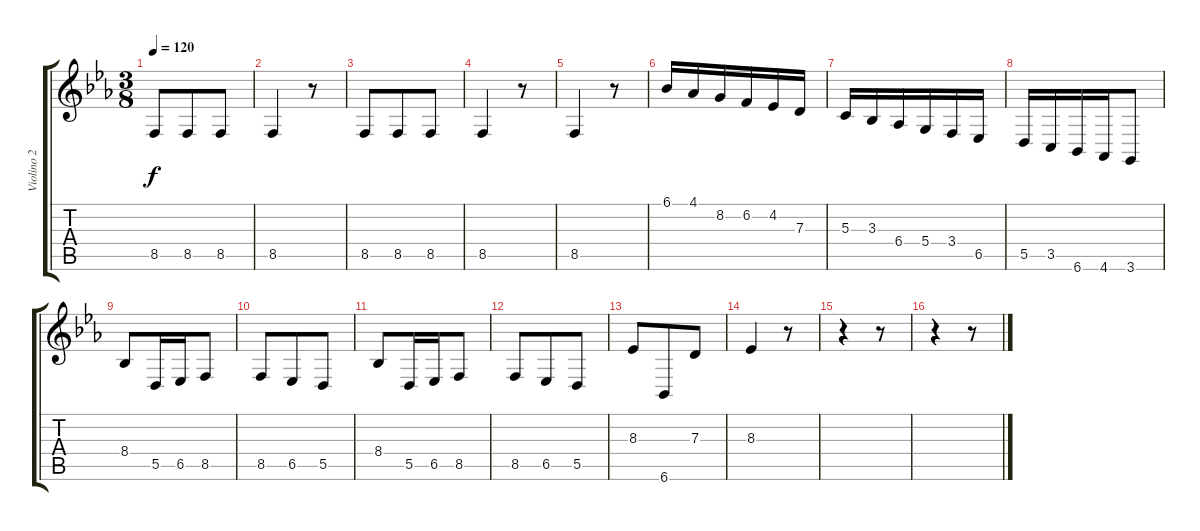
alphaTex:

\track ("Violino 2" "Violino 2") {instrument violin}
\staff {score tabs}
\tuning (E4 B3 G3 D3 A2 E2) {hide}
\ts (3 8)
\tempo 120
\clef g2
\ks eb
8.5.8{dy f} 8.5.8 8.5.8 |
8.5.4 r.8 |
8.5.8 8.5.8 8.5.8 |
8.5.4 r.8 |
8.5.4 r.8 |
6.1.16 4.1.16 8.2.16 6.2.16 4.2.16 7.3.16 |
5.3.16 3.3.16 6.4.16 5.4.16 3.4.16 6.5.16 |
5.5.16 3.5.16 6.6.16 4.6.16 3.6.8 |
8.4.8 5.5.16 6.5.16 8.5.8 |
8.5.8 6.5.8 5.5.8 |
8.4.8 5.5.16 6.5.16 8.5.8 |
8.5.8 6.5.8 5.5.8 |
8.3.8 6.6.8 7.3.8 |
8.3.4 r.8 |
r.4 r.8 |
r.4 r.8
